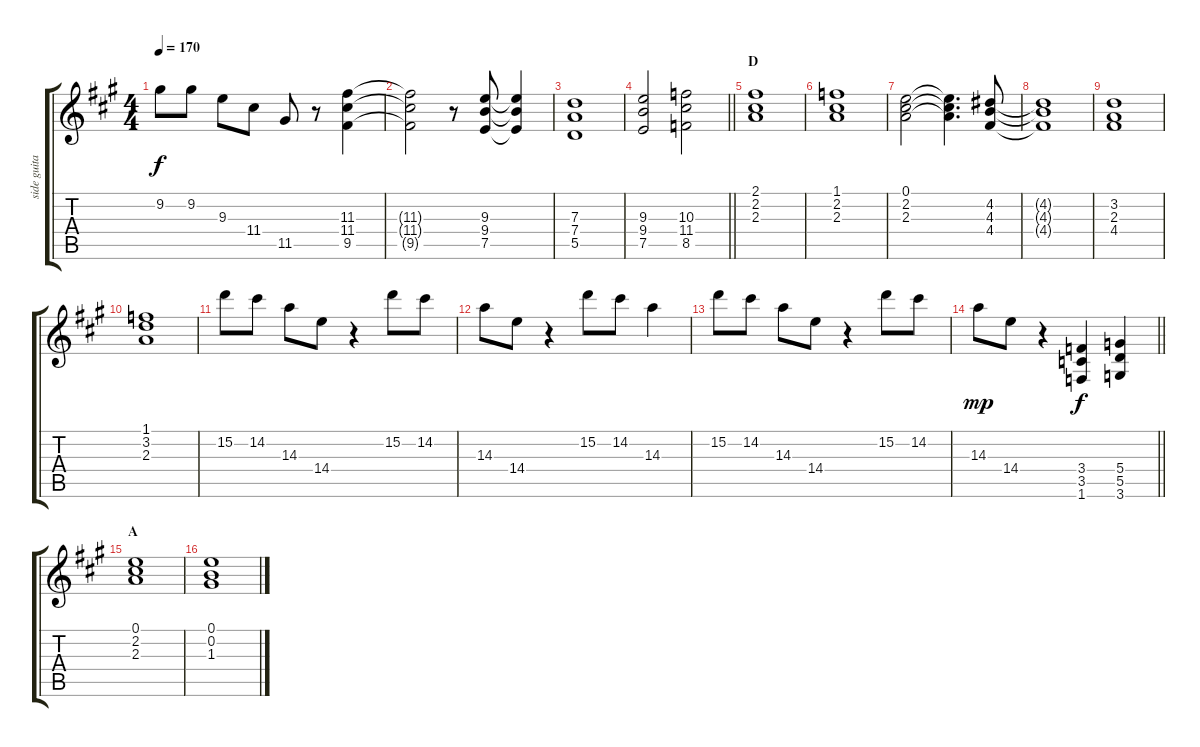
\track ("side guitar" "side guita") {instrument distortionguitar}
\staff {score tabs}
\tuning (E4 B3 G3 D3 A2 E2) {hide}
\ts (4 4)
\tempo 170
\clef g2
\ks a
9.2{t}.8{dy f} 9.2.8 9.3.8 11.4.8 11.5.8 r.8 (11.3 11.4 9.5).4 |
(11.3{t} 11.4{t} 9.5{t}).2 r.8 (9.3 9.4 7.5).8 (9.3{t} 9.4{t} 7.5{t}).4 |
(7.3 7.4 5.5).1 |
\barLineRight lightlight
(9.3 9.4 7.5).2 (10.3 11.4 8.5).2 |
\section ("" "D")
(2.1 2.2 2.3).1 |
(1.1 2.2 2.3).1 |
(0.1 2.2 2.3).2 (0.1{t} 2.2{t} 2.3{t}).4{d} (4.2 4.3 4.4).8 |
(4.2{t} 4.3{t} 4.4{t}).1 |
(3.2 2.3 4.4).1 |
(1.1 3.2 2.3).1 |
15.2.8 14.2.8 14.3.8 14.4.8 r.4 15.2.8 14.2.8 |
14.3.8 14.4.8 r.4 15.2.8 14.2.8 14.3.4 |
15.2.8 14.2.8 14.3.8 14.4.8 r.4 15.2.8 14.2.8 |
\barLineRight lightlight
14.3.8{dy mp} 14.4.8 r.4 (3.4 3.5 1.6).4{dy f} (5.4 5.5 3.6).4 |
\section ("" "A")
(0.1 2.2 2.3).1 |
(0.1 0.2 1.3).1
